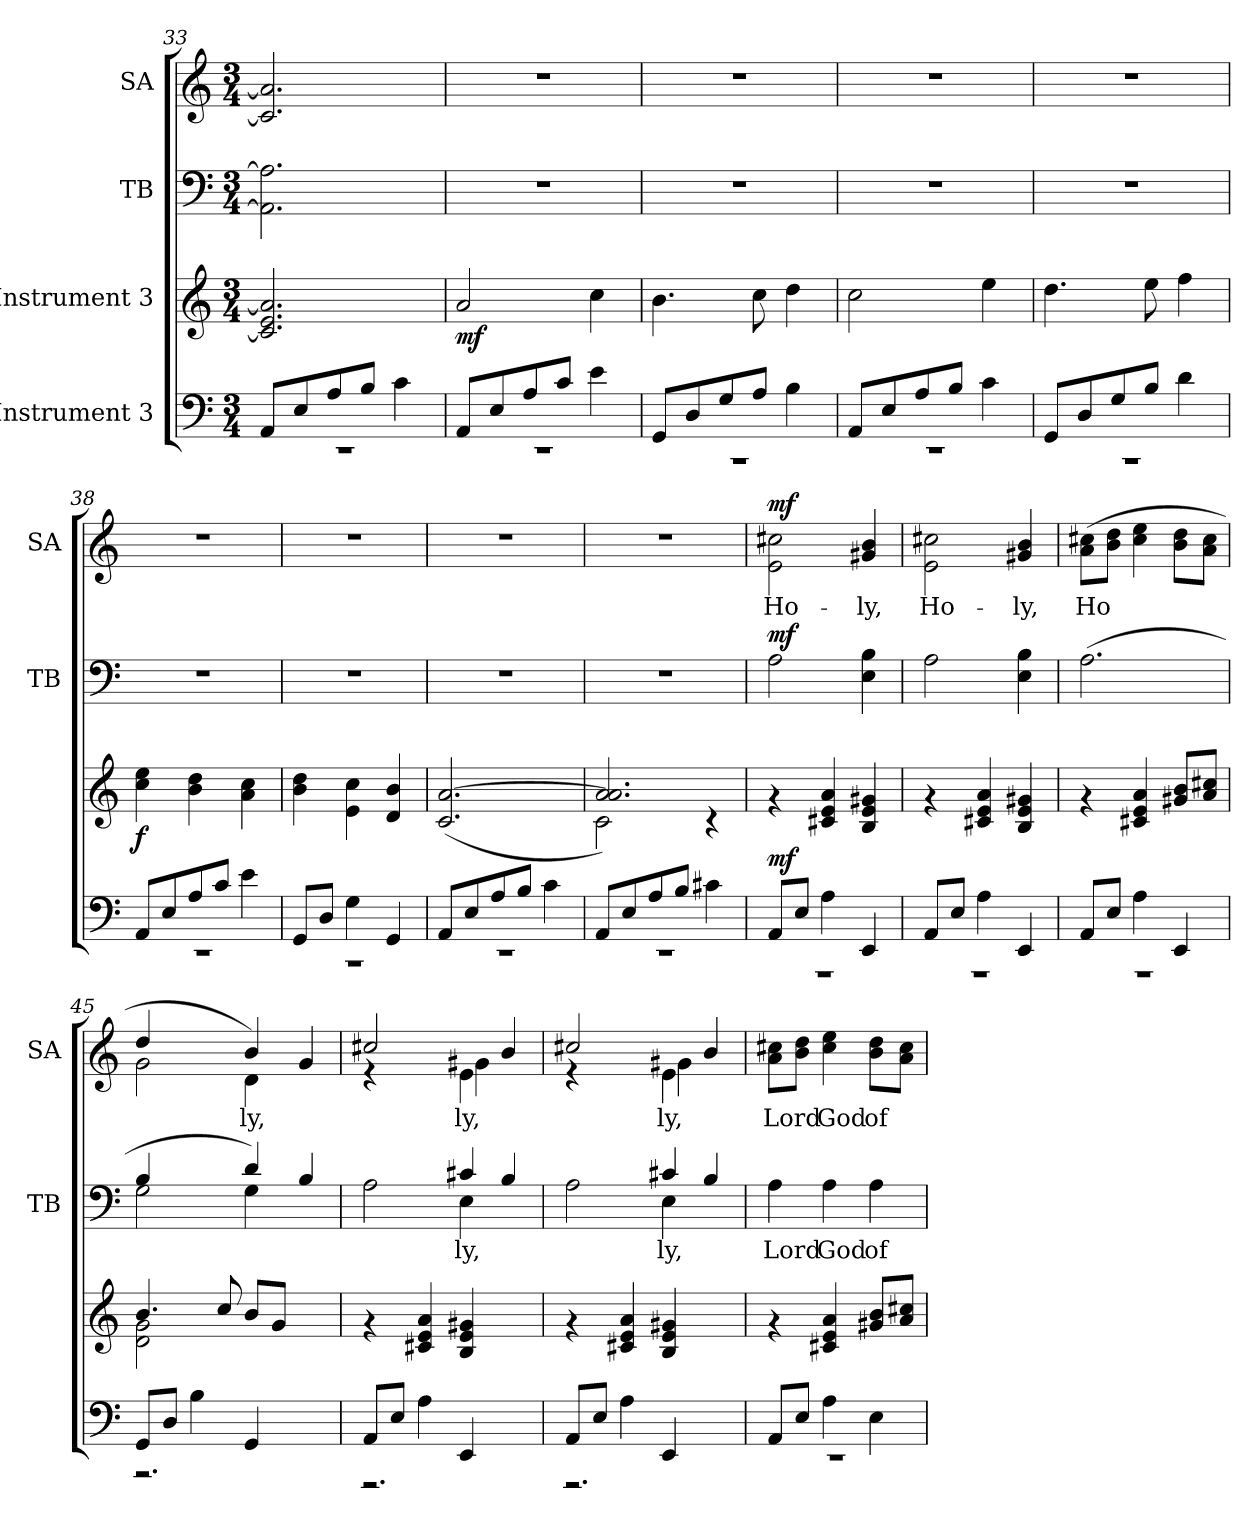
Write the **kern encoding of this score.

**kern	**dynam	**kern	**dynam	**kern	**text	**dynam	**kern	**text	**dynam
*part4	*part4	*part3	*part3	*part2	*part2	*part2	*part1	*part1	*part1
*staff4	*staff4	*staff3	*staff3	*staff2	*staff2	*staff2	*staff1	*staff1	*staff1
*I"Instrument 3	*	*I"Instrument 3	*	*I"TB	*	*	*I"SA	*	*
*	*	*	*	*I'TB	*	*	*I'SA	*	*
*clefF4	*	*clefG2	*	*clefF4	*	*	*clefG2	*	*
*k[]	*	*k[]	*	*k[]	*	*	*k[]	*	*
*C:	*	*C:	*	*C:	*	*	*C:	*	*
*M3/4	*	*M3/4	*	*M3/4	*	*	*M3/4	*	*
=33	=33	=33	=33	=33	=33	=33	=33	=33	=33
*^	*	*	*	*	*	*	*	*	*
!	!	!	!	!	!	!LO:LY:b:cj	!	!	!LO:LY:b:cj	!
8AA/L	2.r	.	2.e/ 2.c/] 2.a/]	.	2.A\] 2.AA\]	.	.	2.a/] 2.c/]	.	.
8E/	.	.	.	.	.	.	.	.	.	.
8A/	.	.	.	.	.	.	.	.	.	.
8B/J	.	.	.	.	.	.	.	.	.	.
4c\	.	.	.	.	.	.	.	.	.	.
!!LO:LB:g=z
=34	=34	=34	=34	=34	=34	=34	=34	=34	=34	=34
!	!	!	!	!LO:DY:b	!	!	!	!	!	!
8AA/L	2.r	.	2a/	mf	2.r	.	.	2.r	.	.
8E/	.	.	.	.	.	.	.	.	.	.
8A/	.	.	.	.	.	.	.	.	.	.
8c/J	.	.	.	.	.	.	.	.	.	.
4e\	.	.	4cc\	.	.	.	.	.	.	.
=35	=35	=35	=35	=35	=35	=35	=35	=35	=35	=35
8GG/L	2.r	.	4.b\	.	2.r	.	.	2.r	.	.
8D/	.	.	.	.	.	.	.	.	.	.
8G/	.	.	.	.	.	.	.	.	.	.
8A/J	.	.	8cc\	.	.	.	.	.	.	.
4B\	.	.	4dd\	.	.	.	.	.	.	.
=36	=36	=36	=36	=36	=36	=36	=36	=36	=36	=36
8AA/L	2.r	.	2cc\	.	2.r	.	.	2.r	.	.
8E/	.	.	.	.	.	.	.	.	.	.
8A/	.	.	.	.	.	.	.	.	.	.
8B/J	.	.	.	.	.	.	.	.	.	.
4c\	.	.	4ee\	.	.	.	.	.	.	.
=37	=37	=37	=37	=37	=37	=37	=37	=37	=37	=37
8GG/L	2.r	.	4.dd\	.	2.r	.	.	2.r	.	.
8D/	.	.	.	.	.	.	.	.	.	.
8G/	.	.	.	.	.	.	.	.	.	.
8B/J	.	.	8ee\	.	.	.	.	.	.	.
4d\	.	.	4ff\	.	.	.	.	.	.	.
!!LO:PB:g=z
=38	=38	=38	=38	=38	=38	=38	=38	=38	=38	=38
!	!	!	!	!LO:DY:b	!	!	!	!	!	!
8AA/L	2.r	.	4cc\ 4ee\	f	2.r	.	.	2.r	.	.
8E/	.	.	.	.	.	.	.	.	.	.
8A/	.	.	4dd\ 4b\	.	.	.	.	.	.	.
8c/J	.	.	.	.	.	.	.	.	.	.
4e\	.	.	4a\ 4cc\	.	.	.	.	.	.	.
=39	=39	=39	=39	=39	=39	=39	=39	=39	=39	=39
8GG/L	2.r	.	4b\ 4dd\	.	2.r	.	.	2.r	.	.
8D/J	.	.	.	.	.	.	.	.	.	.
4G\	.	.	4e\ 4cc\	.	.	.	.	.	.	.
4GG/	.	.	4b/ 4d/	.	.	.	.	.	.	.
=40	=40	=40	=40	=40	=40	=40	=40	=40	=40	=40
8AA/L	2.r	.	(<2.c/ [>2.a/	.	2.r	.	.	2.r	.	.
8E/	.	.	.	.	.	.	.	.	.	.
8A/	.	.	.	.	.	.	.	.	.	.
8B/J	.	.	.	.	.	.	.	.	.	.
4c\	.	.	.	.	.	.	.	.	.	.
=41	=41	=41	=41	=41	=41	=41	=41	=41	=41	=41
*	*	*	*^	*	*	*	*	*	*	*
8AA/L	2.r	.	2.a/ 2.a/])	2c\	.	2.r	.	.	2.r	.	.
8E/	.	.	.	.	.	.	.	.	.	.	.
8A/	.	.	.	.	.	.	.	.	.	.	.
8B/J	.	.	.	.	.	.	.	.	.	.	.
4c#X\	.	.	.	4rc	.	.	.	.	.	.	.
!!LO:LB:g=z
=42	=42	=42	=42	=42	=42	=42	=42	=42	=42	=42	=42
!	!	!LO:DY:a	!	!	!	!	!LO:LY:b:cj	!LO:DY:a	!	!LO:LY:b:cj	!LO:DY:a
*	*	*	*v	*v	*	*	*	*	*	*	*
8AA/L	2.r	mf	4rf	.	2A\	.	mf	2cc#X\ 2e\	Ho-	mf
8E/J	.	.	.	.	.	.	.	.	.	.
4A\	.	.	4e/ 4c#X/ 4a/	.	.	.	.	.	.	.
!	!	!	!	!	!	!LO:LY:b:cj	!	!	!LO:LY:b:cj	!
4EE/	.	.	4g#X/ 4B/ 4e/	.	4B\ 4E\	.	.	4g#X/ 4b/	-ly,	.
=43	=43	=43	=43	=43	=43	=43	=43	=43	=43	=43
!	!	!	!	!	!	!LO:LY:b:cj	!	!	!LO:LY:b:cj	!
8AA/L	2.r	.	4rf	.	2A\	.	.	2e\ 2cc#X\	Ho-	.
8E/J	.	.	.	.	.	.	.	.	.	.
4A\	.	.	4e/ 4c#X/ 4a/	.	.	.	.	.	.	.
!	!	!	!	!	!	!LO:LY:b:cj	!	!	!LO:LY:b:cj	!
4EE/	.	.	4g#X/ 4e/ 4B/	.	4B\ 4E\	.	.	4b/ 4g#X/	-ly,	.
=44	=44	=44	=44	=44	=44	=44	=44	=44	=44	=44
!	!	!	!	!	!	!LO:LY:b:cj	!	!	!LO:LY:b:cj	!
8AA/L	2.r	.	4rf	.	(<2.A\	.	.	(>8cc#X\ 8a\L	Ho-	.
!	!	!	!	!	!	!	!	!	!LO:LY:b:cj	!
8E/J	.	.	.	.	.	.	.	8dd\ 8b\J	--	.
!	!	!	!	!	!	!	!	!	!LO:LY:b:cj	!
4A\	.	.	4a/ 4e/ 4c#X/	.	.	.	.	4cc#\ 4ee\	--	.
!	!	!	!	!	!	!	!	!	!LO:LY:b:cj	!
4EE/	.	.	8g#X/ 8b/L	.	.	.	.	8dd\ 8b\L	--	.
!	!	!	!	!	!	!	!	!	!LO:LY:b:cj	!
.	.	.	8cc#X/ 8a/J	.	.	.	.	8cc#\ 8a\J	--	.
=45	=45	=45	=45	=45	=45	=45	=45	=45	=45	=45
*	*	*	*^	*	*^	*	*	*	*	*
!	!	!	!	!	!	!	!	!LO:LY:b:cj	!	!	!LO:LY:b:cj	!
*	*	*	*	*	*	*	*	*	*	*^	*	*
8GG/L	2.r	.	4.b/	2g\ 2d\	.	2G\	4B/	.	.	2g\	4dd/	--	.
8D/J	.	.	.	.	.	.	.	.	.	.	.	.	.
4B\	.	.	.	.	.	.	4ryy	.	.	.	4ryy	.	.
.	.	.	8cc/	.	.	.	.	.	.	.	.	.	.
!	!	!	!	!	!	!	!	!LO:LY:b:cj	!	!	!	!	!
!	!	!	!	!	!	!	!	!LO:LY:b:cj	!	!	!	!LO:LY:b:cj	!
!	!	!	!	!	!	!	!	!	!	!	!	!LO:LY:b:cj	!
4GG/	.	.	8b/L	4ryy	.	4d/)	4G\	.	.	4b/)	4d\	-ly,	.
.	.	.	8g/J	.	.	.	.	.	.	.	.	.	.
4ryy	4ryy	.	4ryy	4ryy	.	4B/	4ryy	.	.	4g/	4ryy	.	.
*	*	*	*v	*v	*	*	*	*	*	*	*	*	*
!!LO:PB:g=z	!!
=46	=46	=46	=46	=46	=46	=46	=46	=46	=46	=46	=46	=46
8AA/L	2.r	.	4rf	.	2A\	2ryy	.	.	2cc#X/	4rd	.	.
8E/J	.	.	.	.	.	.	.	.	.	.	.	.
4A\	.	.	4a/ 4e/ 4c#X/	.	.	.	.	.	.	4ryy	.	.
!	!	!	!	!	!	!	!LO:LY:b:cj	!	!	!	!	!
!	!	!	!	!	!	!	!LO:LY:b:cj	!	!	!	!LO:LY:b:cj	!
!	!	!	!	!	!	!	!	!	!	!	!LO:LY:b:cj	!
4EE/	.	.	4g#X/ 4e/ 4B/	.	4c#X/	4E\	-ly,	.	4e\	4g#X\	-ly,	.
4ryy	4ryy	.	4ryy	.	4B/	4ryy	.	.	4b/	4ryy	.	.
=47	=47	=47	=47	=47	=47	=47	=47	=47	=47	=47	=47	=47
8AA/L	2.r	.	4rf	.	2A\	2ryy	.	.	2cc#X/	4rd	.	.
8E/J	.	.	.	.	.	.	.	.	.	.	.	.
4A\	.	.	4a/ 4c#X/ 4e/	.	.	.	.	.	.	4ryy	.	.
!	!	!	!	!	!	!	!LO:LY:b:cj	!	!	!	!	!
!	!	!	!	!	!	!	!LO:LY:b:cj	!	!	!	!LO:LY:b:cj	!
!	!	!	!	!	!	!	!	!	!	!	!LO:LY:b:cj	!
4EE/	.	.	4g#X/ 4e/ 4B/	.	4c#X/	4E\	-ly,	.	4e\	4g#X\	-ly,	.
4ryy	4ryy	.	4ryy	.	4B/	4ryy	.	.	4b/	4ryy	.	.
=48	=48	=48	=48	=48	=48	=48	=48	=48	=48	=48	=48	=48
!	!	!	!	!	!	!	!LO:LY:b:cj	!	!	!	!LO:LY:b:cj	!
*	*	*	*	*	*v	*v	*	*	*	*	*	*
*	*	*	*	*	*	*	*	*v	*v	*	*
8AA/L	2.r	.	4rf	.	4A\	Lord	.	8cc#X\ 8a\L	Lord	.
!	!	!	!	!	!	!	!	!	!LO:LY:b:cj	!
8E/J	.	.	.	.	.	.	.	8dd\ 8b\J	.	.
!	!	!	!	!	!	!LO:LY:b:cj	!	!	!LO:LY:b:cj	!
4A\	.	.	4a/ 4e/ 4c#X/	.	4A\	God	.	4ee\ 4cc#\	God	.
!	!	!	!	!	!	!LO:LY:b:cj	!	!	!LO:LY:b:cj	!
4E\	.	.	8g#X/ 8b/L	.	4A\	of	.	8dd\ 8b\L	of	.
!	!	!	!	!	!	!	!	!	!LO:LY:b:cj	!
.	.	.	8cc#X/ 8a/J	.	.	.	.	8cc#\ 8a\J	.	.
*v	*v	*	*	*	*	*	*	*	*	*
=	=	=	=	=	=	=	=	=	=
*-	*-	*-	*-	*-	*-	*-	*-	*-	*-
